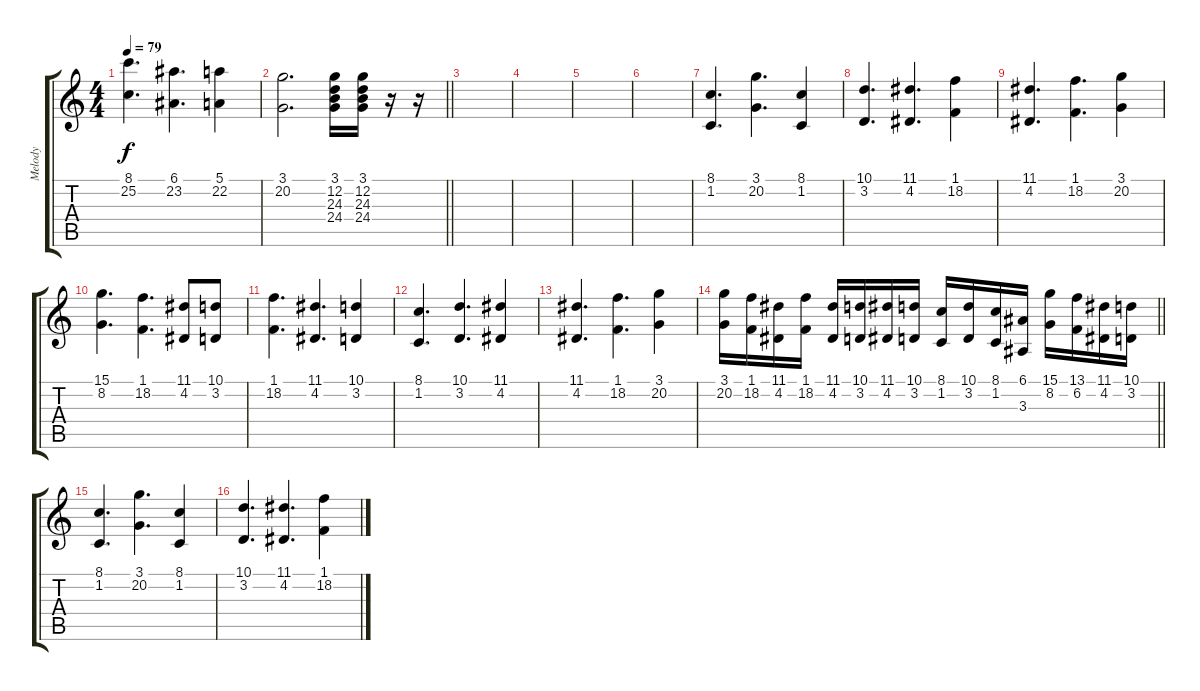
\track ("Melody" "Melody") {instrument stringensemble1}
\staff {score tabs}
\tuning (E4 B3 G3 D3 A2 E2) {hide}
\ts (4 4)
\tempo 79
\clef g2
\ks c
(8.1 25.2).4{d dy f} (6.1 23.2).4{d} (5.1 22.2).4 |
\barLineRight lightlight
(3.1 20.2).2{d} (3.1 12.2 24.3 24.4).16 (3.1 12.2 24.3 24.4).16 r.16 r.16 |
|
|
|
|
(8.1 1.2).4{d} (3.1 20.2).4{d} (8.1 1.2).4 |
(10.1 3.2).4{d} (11.1 4.2).4{d} (1.1 18.2).4 |
(11.1 4.2).4{d} (1.1 18.2).4{d} (3.1 20.2).4 |
(15.1 8.2).4{d} (1.1 18.2).4{d} (11.1 4.2).8 (10.1 3.2).8 |
(1.1 18.2).4{d} (11.1 4.2).4{d} (10.1 3.2).4 |
(8.1 1.2).4{d} (10.1 3.2).4{d} (11.1 4.2).4 |
(11.1 4.2).4{d} (1.1 18.2).4{d} (3.1 20.2).4 |
\barLineRight lightlight
(3.1 20.2).16 (1.1 18.2).16 (11.1 4.2).16 (1.1 18.2).16 (11.1 4.2).16 (10.1 3.2).16 (11.1 4.2).16 (10.1 3.2).16 (8.1 1.2).16 (10.1 3.2).16 (8.1 1.2).16 (6.1 3.3).16 (15.1 8.2).16 (13.1 6.2).16 (11.1 4.2).16 (10.1 3.2).16 |
(8.1 1.2).4{d} (3.1 20.2).4{d} (8.1 1.2).4 |
(10.1 3.2).4{d} (11.1 4.2).4{d} (1.1 18.2).4
